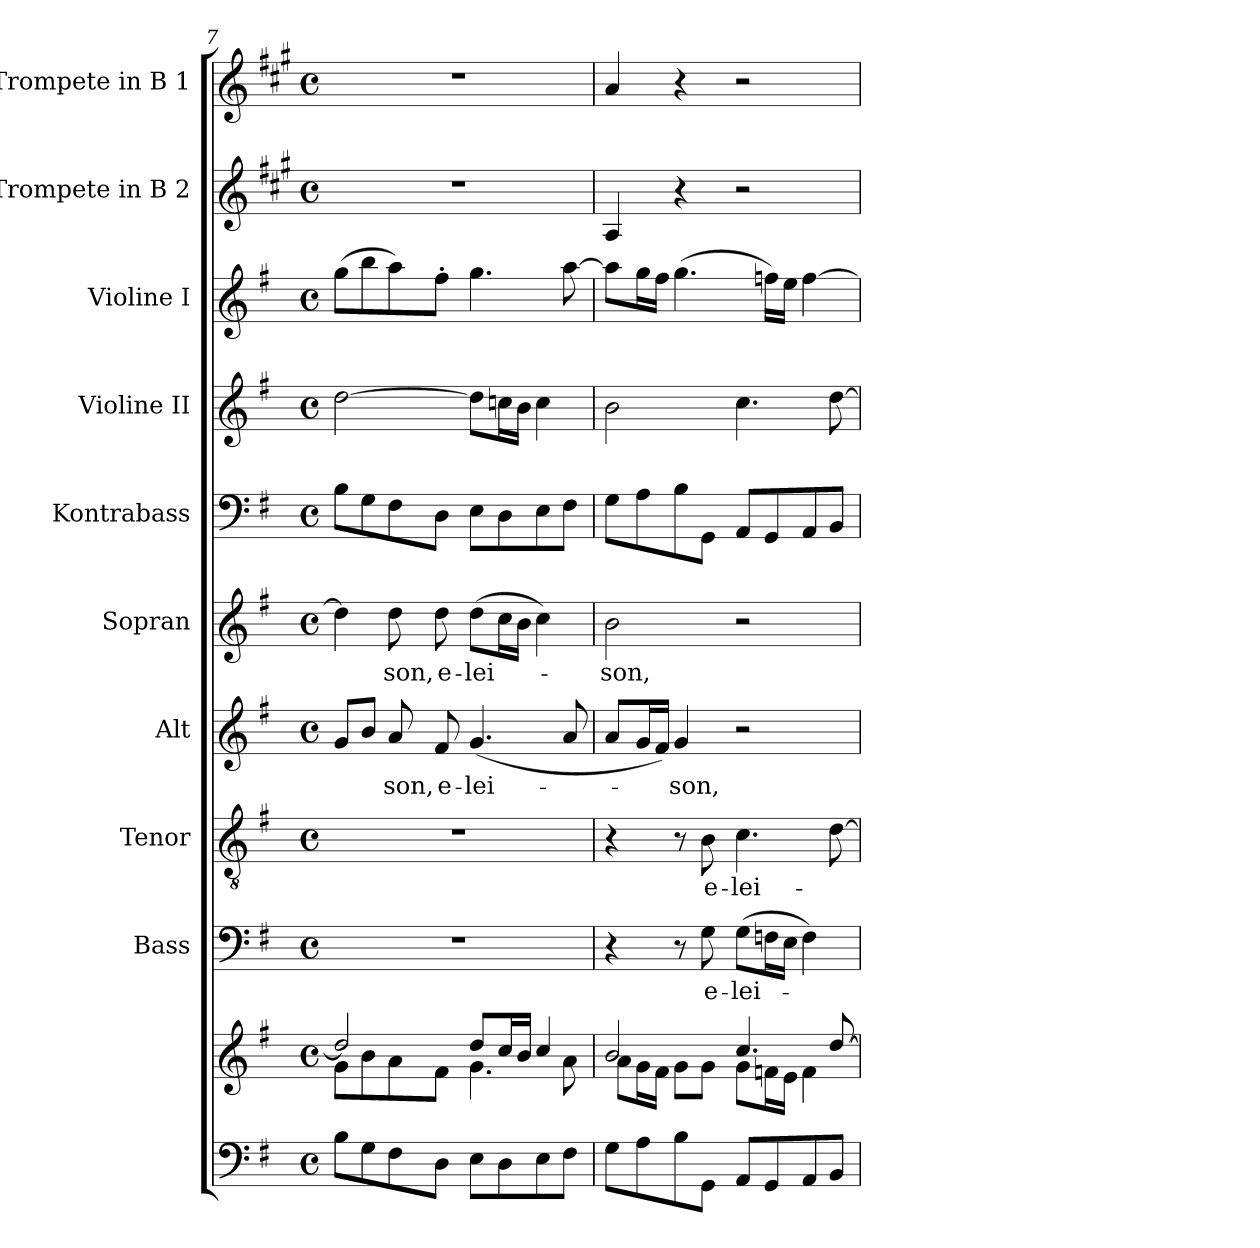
**kern	**kern	**kern	**text	**kern	**text	**kern	**text	**kern	**text	**kern	**kern	**kern	**kern	**kern
*part10	*part10	*part9	*part9	*part8	*part8	*part7	*part7	*part6	*part6	*part5	*part4	*part3	*part2	*part1
*staff11	*staff10	*staff9	*staff9	*staff8	*staff8	*staff7	*staff7	*staff6	*staff6	*staff5	*staff4	*staff3	*staff2	*staff1
*	*	*I"Bass	*	*I"Tenor	*	*I"Alt	*	*I"Sopran	*	*I"Kontrabass	*I"Violine II	*I"Violine I	*I"Trompete in B 2	*I"Trompete in B 1
*	*	*I'B.	*	*I'T.	*	*I'A.	*	*I'S.	*	*I'Kb.	*I'Vl. II	*I'Vl. I	*I'Tr. 2	*I'Tr. 1
*clefF4	*clefG2	*clefF4	*	*clefGv2	*	*clefG2	*	*clefG2	*	*clefF4	*clefG2	*clefG2	*clefG2	*clefG2
*	*	*	*	*	*	*	*	*	*	*ITrd7c12	*	*	*ITrd1c2	*ITrd1c2
*k[f#]	*k[f#]	*k[f#]	*	*k[f#]	*	*k[f#]	*	*k[f#]	*	*k[f#]	*k[f#]	*k[f#]	*k[f#]	*k[f#]
*G:	*G:	*G:	*	*G:	*	*G:	*	*G:	*	*G:	*G:	*G:	*G:	*G:
*M4/4	*M4/4	*M4/4	*	*M4/4	*	*M4/4	*	*M4/4	*	*M4/4	*M4/4	*M4/4	*M4/4	*M4/4
*met(c)	*met(c)	*met(c)	*	*met(c)	*	*met(c)	*	*met(c)	*	*met(c)	*met(c)	*met(c)	*met(c)	*met(c)
=7	=7	=7	=7	=7	=7	=7	=7	=7	=7	=7	=7	=7	=7	=7
*	*^	*	*	*	*	*	*	*	*	*	*	*	*	*
8B\L	2dd/]	8g\L	1r	.	1r	.	8g/L	.	4dd\]	.	8BB\L	[2dd\	(>8gg\L	1r	1r
8G\	.	8b\	.	.	.	.	8b/J	.	.	.	8GG\	.	8bb\	.	.
!	!	!	!	!	!	!	!	!LO:LY:b	!	!LO:LY:b	!	!	!	!	!
8F#\	.	8a\	.	.	.	.	8a/	-son,	8dd\	-son,	8FF#\	.	8aa\)	.	.
!	!	!	!	!	!	!	!	!LO:LY:b	!	!LO:LY:b	!	!	!	!	!
8D\J	.	8f#\J	.	.	.	.	8f#/	e-	8dd\	e-	8DD\J	.	8ff#'>\J	.	.
!	!	!	!	!	!	!	!	!LO:LY:b	!	!LO:LY:b	!	!	!	!	!
8E\L	8dd/L	4.g\	.	.	.	.	(<4.g/	-lei-	(>8dd\L	-lei-	8EE\L	8dd\L]	4.gg\	.	.
8D\	16cc/L	.	.	.	.	.	.	.	16cc\L	.	8DD\	16ccn\L	.	.	.
.	16b/JJ	.	.	.	.	.	.	.	16b\JJ	.	.	16b\JJ	.	.	.
8E\	4cc/	.	.	.	.	.	.	.	4cc\)	.	8EE\	4cc\	.	.	.
8F#\J	.	8a\	.	.	.	.	8a/	.	.	.	8FF#\J	.	[8aa\	.	.
=8	=8	=8	=8	=8	=8	=8	=8	=8	=8	=8	=8	=8	=8	=8	=8
!	!	!	!	!	!	!	!	!	!	!LO:LY:b	!	!	!	!	!
8G\L	2b/	8a\L	4r	.	4r	.	8a/L	.	2b\	-son,	8GG\L	2b\	8aa\L]	4G/	4g/
8A\	.	16g\L	.	.	.	.	16g/L	.	.	.	8AA\	.	16gg\L	.	.
.	.	16f#\JJ	.	.	.	.	16f#/JJ)	.	.	.	.	.	16ff#\JJ	.	.
!	!	!	!	!	!	!	!	!LO:LY:b	!	!	!	!	!	!	!
8B\	.	8g\L	8r	.	8r	.	4g/	-son,	.	.	8BB\	.	(>4.gg\	4r	4r
!	!	!	!	!LO:LY:b	!	!LO:LY:b	!	!	!	!	!	!	!	!	!
8GG\J	.	8g\J	8G\	e-	8B\	e-	.	.	.	.	8GGG\J	.	.	.	.
!	!	!	!	!LO:LY:b	!	!LO:LY:b	!	!	!	!	!	!	!	!	!
8AA/L	4.cc/	8g\L	(>8G\L	-lei-	4.c\	-lei-	2r	.	2r	.	8AAA/L	4.cc\	.	2r	2r
8GG/	.	16fn\L	16Fn\L	.	.	.	.	.	.	.	8GGG/	.	16ffn\LL)	.	.
.	.	16e\JJ	16E\JJ	.	.	.	.	.	.	.	.	.	16ee\JJ	.	.
8AA/	.	4f\	4F\)	.	.	.	.	.	.	.	8AAA/	.	[4ff\	.	.
8BB/J	[>8dd/	.	.	.	[8d\	.	.	.	.	.	8BBB/J	[8dd\	.	.	.
*	*v	*v	*	*	*	*	*	*	*	*	*	*	*	*	*
=	=	=	=	=	=	=	=	=	=	=	=	=	=	=
*-	*-	*-	*-	*-	*-	*-	*-	*-	*-	*-	*-	*-	*-	*-
